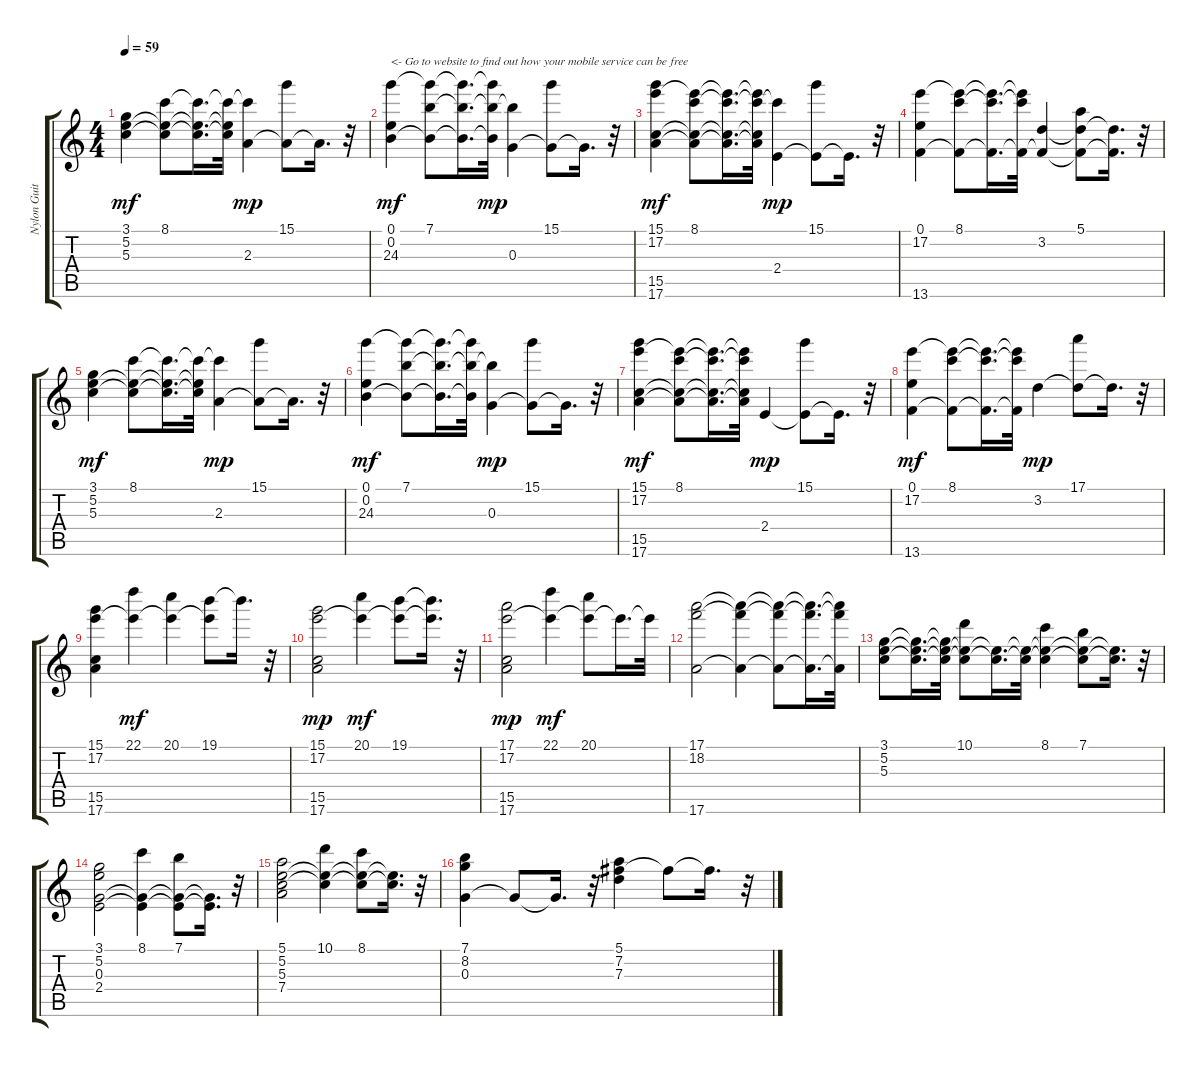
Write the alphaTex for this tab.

\track ("Nylon Guitar" "Nylon Guit") {instrument electricguitarclean}
\staff {score tabs}
\tuning (E4 B3 G3 D3 A2 E2) {hide}
\ts (4 4)
\tempo 59
\clef g2
\ks c
(3.1 5.2 5.3).4{txt "" dy mf instrument electricguitarclean} (8.1 5.2{t} 5.3{t}).8 (8.1{t} 5.2{t} 5.3{t}).16{d} (8.1{t} 5.2{t} 5.3{t}).32 (8.1{t} 2.3).4{dy mp} (15.1 2.3{t}).8 2.3{t}.16{d} r.32 |
(0.1 0.2 24.3).4{txt "<- Go to website to find out how your mobile service can be free" dy mf} (7.1 0.2{t} 24.3{t}).8 (7.1{t} 0.2{t} 24.3{t}).16{d} (7.1{t} 0.2{t} 24.3{t}).32{dy mp} (7.1{t} 0.3).4 (15.1 0.3{t}).8 0.3{t}.16{d} r.32 |
(15.1 17.2 15.5 17.6).4{dy mf} (8.1 17.2{t} 15.5{t} 17.6{t}).8 (8.1{t} 17.2{t} 15.5{t} 17.6{t}).16{d} (8.1{t} 17.2{t} 15.5{t} 17.6{t}).32 (8.1{t} 2.4).4{dy mp} (15.1 2.4{t}).8 2.4{t}.16{d} r.32 |
(0.1 17.2 13.6).4 (8.1 17.2{t} 13.6{t}).8 (8.1{t} 17.2{t} 13.6{t}).16{d} (8.1{t} 17.2{t} 13.6{t}).32 (3.2 13.6{t}).4 (5.1 3.2{t} 13.6{t}).8 (3.2{t} 13.6{t}).16{d} r.32 |
(3.1 5.2 5.3).4{dy mf} (8.1 5.2{t} 5.3{t}).8 (8.1{t} 5.2{t} 5.3{t}).16{d} (8.1{t} 5.2{t} 5.3{t}).32 (8.1{t} 2.3).4{dy mp} (15.1 2.3{t}).8 2.3{t}.16{d} r.32 |
(0.1 0.2 24.3).4{dy mf} (7.1 0.2{t} 24.3{t}).8 (7.1{t} 0.2{t} 24.3{t}).16{d} (7.1{t} 0.2{t} 24.3{t}).32 (7.1{t} 0.3).4{dy mp} (15.1 0.3{t}).8 0.3{t}.16{d} r.32 |
(15.1 17.2 15.5 17.6).4{dy mf} (8.1 17.2{t} 15.5{t} 17.6{t}).8 (8.1{t} 17.2{t} 15.5{t} 17.6{t}).16{d} (8.1{t} 17.2{t} 15.5{t} 17.6{t}).32 2.4.4{dy mp} (15.1 2.4{t}).8 2.4{t}.16{d} r.32 |
(0.1 17.2 13.6).4{dy mf} (8.1 17.2{t} 13.6{t}).8 (8.1{t} 17.2{t} 13.6{t}).16{d} (8.1{t} 17.2{t} 13.6{t}).32 3.2.4{dy mp} (17.1 3.2{t}).8 3.2{t}.16{d} r.32 |
(15.1 17.2 15.5 17.6).4 (22.1 17.2{t}).4{dy mf} (20.1 17.2{t}).4 (19.1 17.2{t}).8 19.1{t}.16{d} r.32 |
(15.1 17.2 15.5 17.6).2{dy mp} (20.1 17.2{t}).4{dy mf} (19.1 17.2{t}).8 (19.1{t} 17.2{t}).16{d} r.32 |
(17.1 17.2 15.5 17.6).2{dy mp} (22.1 17.2{t}).4{dy mf} (20.1 17.2{t}).8 17.2{t}.16{d} 17.2{t}.32 |
(17.1 18.2 17.6).2 (17.1{t} 18.2{t} 17.6{t}).4 (17.1{t} 18.2{t} 17.6{t}).8 (17.1{t} 18.2{t} 17.6{t}).16{d} (17.1{t} 18.2{t} 17.6{t}).32 |
(3.1 5.2 5.3).8 (3.1{t} 5.2{t} 5.3{t}).16{d} (3.1{t} 5.2{t} 5.3{t}).32 (10.1 5.2{t} 5.3{t}).8 (5.2{t} 5.3{t}).16{d} (5.2{t} 5.3{t}).32 (8.1 5.2{t} 5.3{t}).4 (7.1 5.2{t} 5.3{t}).8 (5.2{t} 5.3{t}).16{d} r.32 |
(3.1 5.2 0.3 2.4).2 (8.1 0.3{t} 2.4{t}).4 (7.1 0.3{t} 2.4{t}).8 (0.3{t} 2.4{t}).16{d} r.32 |
(5.1 5.2 5.3 7.4).2 (10.1 5.2{t} 5.3{t}).4 (8.1 5.2{t} 5.3{t}).8 (5.2{t} 5.3{t}).16{d} r.32 |
(7.1 8.2 0.3).4 0.3{t}.8 0.3{t}.16{d} r.32 (5.1 7.2 7.3).4 7.2{t}.8 7.2{t}.16{d} r.32
